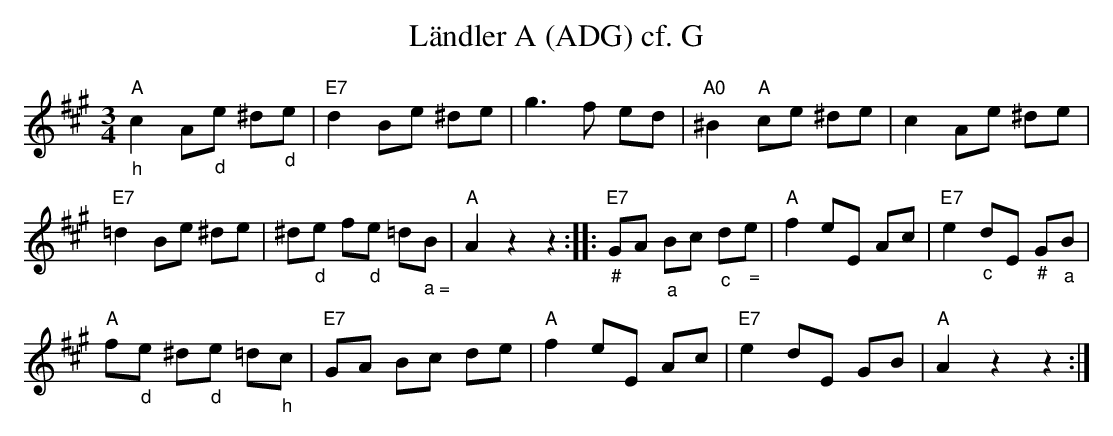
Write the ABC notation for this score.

X:1
T:L\"andler A (ADG) cf. G
M:3/4
L:1/8
K:Amaj%%MIDI gchordon
"A""_h"c2A"_d"e ^d"_d"e | "E7"d2Be ^de | g3f ed | "A0"^B2 "A"ce ^de | c2Ae ^de |
"E7"=d2Be ^de | ^d"_d"e f"_d"e =d"_ a ="B | "A"A2z2z2 :: "E7""_#"GA "_a"Bc "_c"d"_ ="e | "A"f2eE Ac | "E7"e2"_c"dE "_#"G"_a"B |
"A"f"_d"e ^d"_d"e =d"_h"c | "E7"GA Bc de | "A"f2eE Ac | "E7"e2dE GB | "A"A2z2z2 :|
